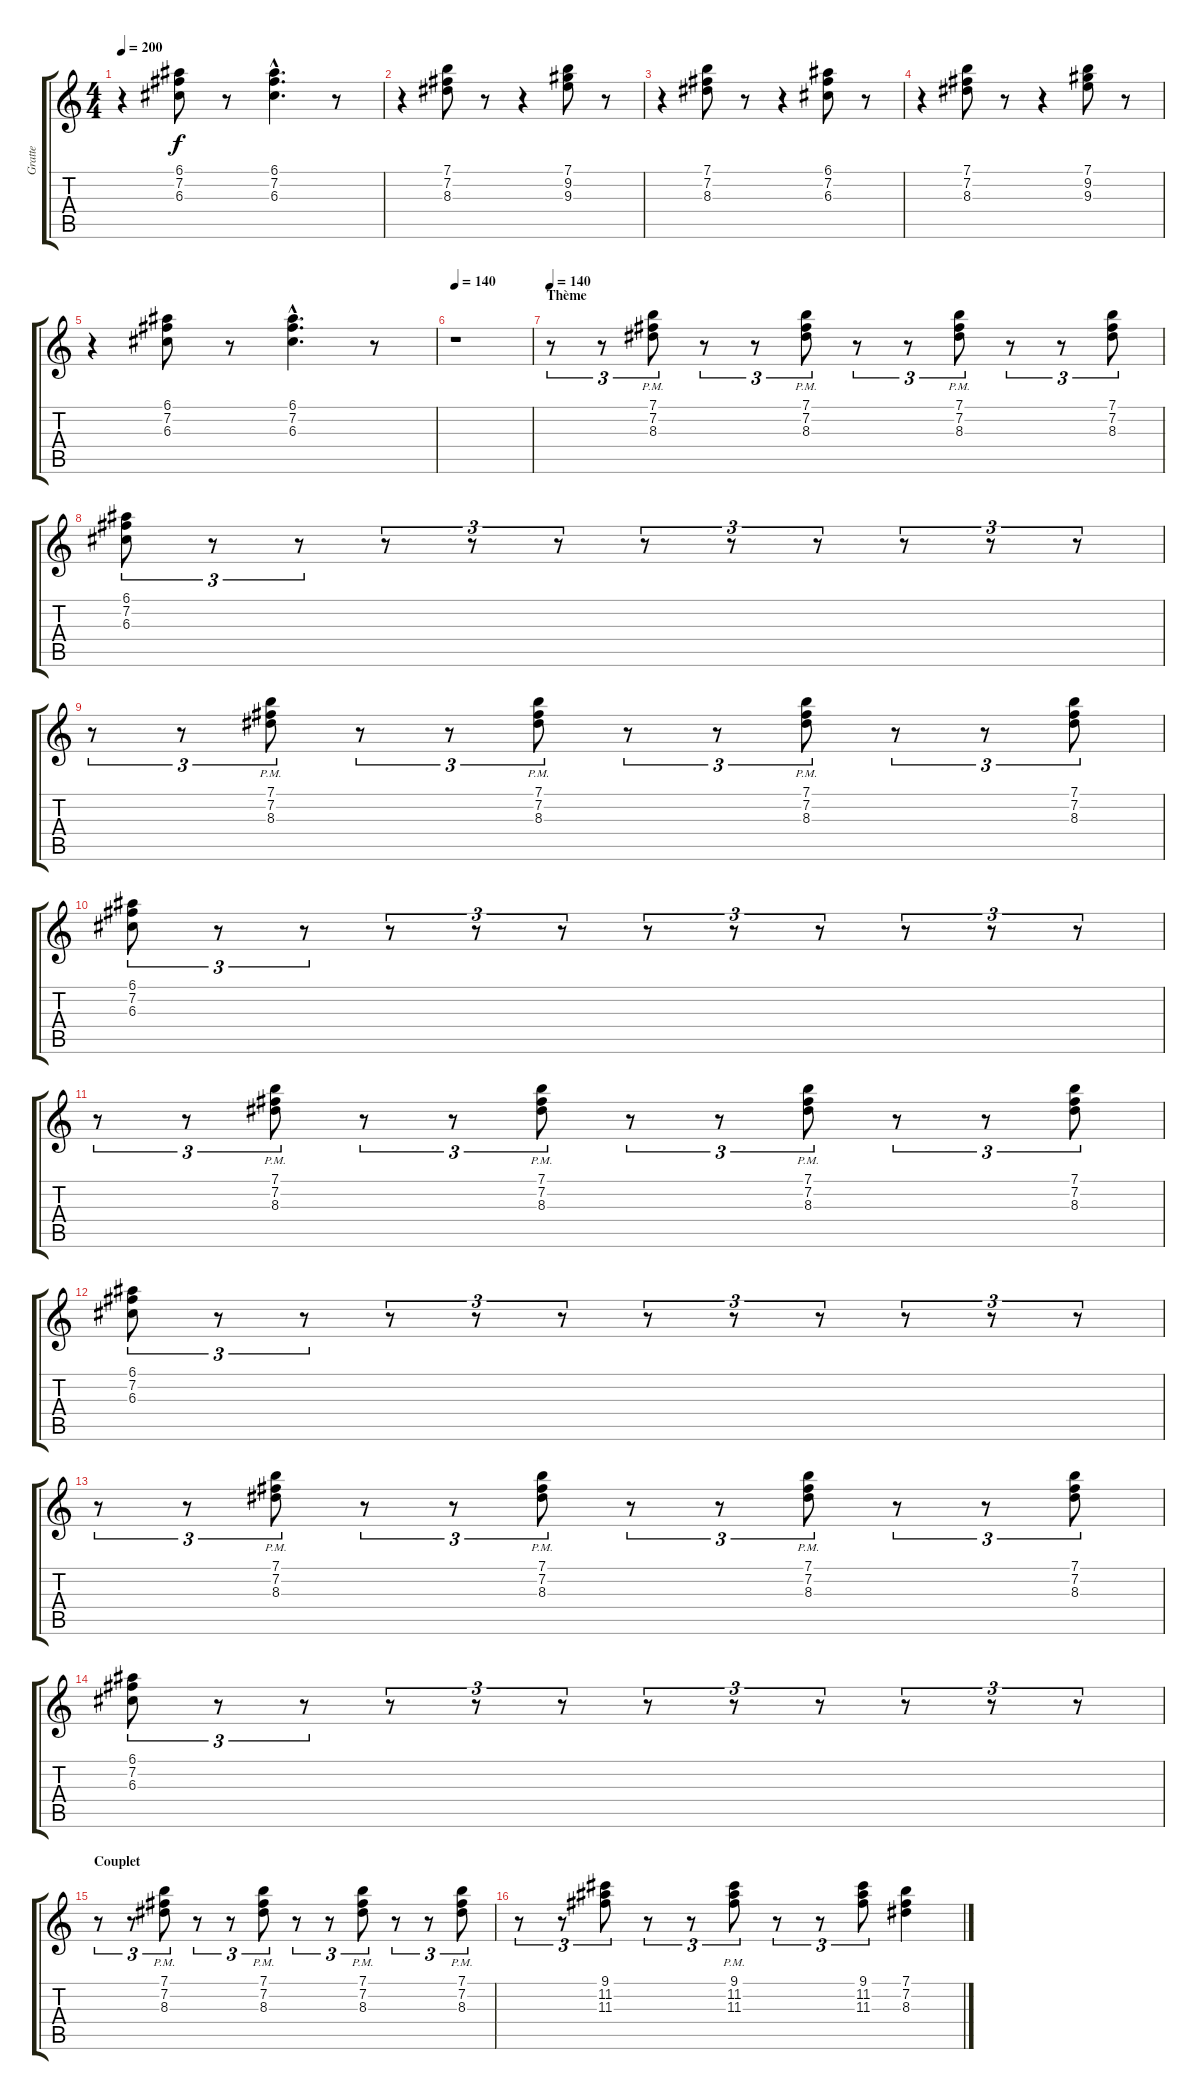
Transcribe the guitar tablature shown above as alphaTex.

\track ("Gratte" "Gratte") {instrument electricguitarclean}
\staff {score tabs}
\tuning (E4 B3 G3 D3 A2 E2) {hide}
\ts (4 4)
\tempo 200
\clef g2
\ks c
r.4{dy f} (6.1 7.2 6.3).8 r.8 (6.1{hac} 7.2{hac} 6.3{hac}).4{d} r.8 |
r.4 (7.1 7.2 8.3).8 r.8 r.4 (7.1 9.2 9.3).8 r.8 |
r.4 (7.1 7.2 8.3).8 r.8 r.4 (6.1 7.2 6.3).8 r.8 |
r.4 (7.1 7.2 8.3).8 r.8 r.4 (7.1 9.2 9.3).8 r.8 |
r.4 (6.1 7.2 6.3).8 r.8 (6.1{hac} 7.2{hac} 6.3{hac}).4{d} r.8 |
\tempo 140
r.1 |
\section ("" "Thème")
\tempo 140
r.8{tu (3 2)} r.8{tu (3 2)} (7.1 7.2{pm} 8.3{pm}).8{tu (3 2)} r.8{tu (3 2)} r.8{tu (3 2)} (7.1{pm} 7.2{pm} 8.3{pm}).8{tu (3 2)} r.8{tu (3 2)} r.8{tu (3 2)} (7.1{pm} 7.2{pm} 8.3{pm}).8{tu (3 2)} r.8{tu (3 2)} r.8{tu (3 2)} (7.1 7.2 8.3).8{tu (3 2)} |
(6.1 7.2 6.3).8{tu (3 2)} r.8{tu (3 2)} r.8{tu (3 2)} r.8{tu (3 2)} r.8{tu (3 2)} r.8{tu (3 2)} r.8{tu (3 2)} r.8{tu (3 2)} r.8{tu (3 2)} r.8{tu (3 2)} r.8{tu (3 2)} r.8{tu (3 2)} |
r.8{tu (3 2)} r.8{tu (3 2)} (7.1 7.2{pm} 8.3{pm}).8{tu (3 2)} r.8{tu (3 2)} r.8{tu (3 2)} (7.1{pm} 7.2{pm} 8.3{pm}).8{tu (3 2)} r.8{tu (3 2)} r.8{tu (3 2)} (7.1{pm} 7.2{pm} 8.3{pm}).8{tu (3 2)} r.8{tu (3 2)} r.8{tu (3 2)} (7.1 7.2 8.3).8{tu (3 2)} |
(6.1 7.2 6.3).8{tu (3 2)} r.8{tu (3 2)} r.8{tu (3 2)} r.8{tu (3 2)} r.8{tu (3 2)} r.8{tu (3 2)} r.8{tu (3 2)} r.8{tu (3 2)} r.8{tu (3 2)} r.8{tu (3 2)} r.8{tu (3 2)} r.8{tu (3 2)} |
r.8{tu (3 2)} r.8{tu (3 2)} (7.1 7.2{pm} 8.3{pm}).8{tu (3 2)} r.8{tu (3 2)} r.8{tu (3 2)} (7.1{pm} 7.2{pm} 8.3{pm}).8{tu (3 2)} r.8{tu (3 2)} r.8{tu (3 2)} (7.1{pm} 7.2{pm} 8.3{pm}).8{tu (3 2)} r.8{tu (3 2)} r.8{tu (3 2)} (7.1 7.2 8.3).8{tu (3 2)} |
(6.1 7.2 6.3).8{tu (3 2)} r.8{tu (3 2)} r.8{tu (3 2)} r.8{tu (3 2)} r.8{tu (3 2)} r.8{tu (3 2)} r.8{tu (3 2)} r.8{tu (3 2)} r.8{tu (3 2)} r.8{tu (3 2)} r.8{tu (3 2)} r.8{tu (3 2)} |
r.8{tu (3 2)} r.8{tu (3 2)} (7.1 7.2{pm} 8.3{pm}).8{tu (3 2)} r.8{tu (3 2)} r.8{tu (3 2)} (7.1{pm} 7.2{pm} 8.3{pm}).8{tu (3 2)} r.8{tu (3 2)} r.8{tu (3 2)} (7.1{pm} 7.2{pm} 8.3{pm}).8{tu (3 2)} r.8{tu (3 2)} r.8{tu (3 2)} (7.1 7.2 8.3).8{tu (3 2)} |
(6.1 7.2 6.3).8{tu (3 2)} r.8{tu (3 2)} r.8{tu (3 2)} r.8{tu (3 2)} r.8{tu (3 2)} r.8{tu (3 2)} r.8{tu (3 2)} r.8{tu (3 2)} r.8{tu (3 2)} r.8{tu (3 2)} r.8{tu (3 2)} r.8{tu (3 2)} |
\section ("" "Couplet")
r.8{tu (3 2)} r.8{tu (3 2)} (7.1{pm} 7.2{pm} 8.3{pm}).8{tu (3 2)} r.8{tu (3 2)} r.8{tu (3 2)} (7.1{pm} 7.2{pm} 8.3{pm}).8{tu (3 2)} r.8{tu (3 2)} r.8{tu (3 2)} (7.1{pm} 7.2{pm} 8.3{pm}).8{tu (3 2)} r.8{tu (3 2)} r.8{tu (3 2)} (7.1{pm} 7.2{pm} 8.3{pm}).8{tu (3 2)} |
r.8{tu (3 2)} r.8{tu (3 2)} (9.1 11.2 11.3).8{tu (3 2)} r.8{tu (3 2)} r.8{tu (3 2)} (9.1{pm} 11.2{pm} 11.3{pm}).8{tu (3 2)} r.8{tu (3 2)} r.8{tu (3 2)} (9.1 11.2 11.3).8{tu (3 2)} (7.1 7.2 8.3).4
